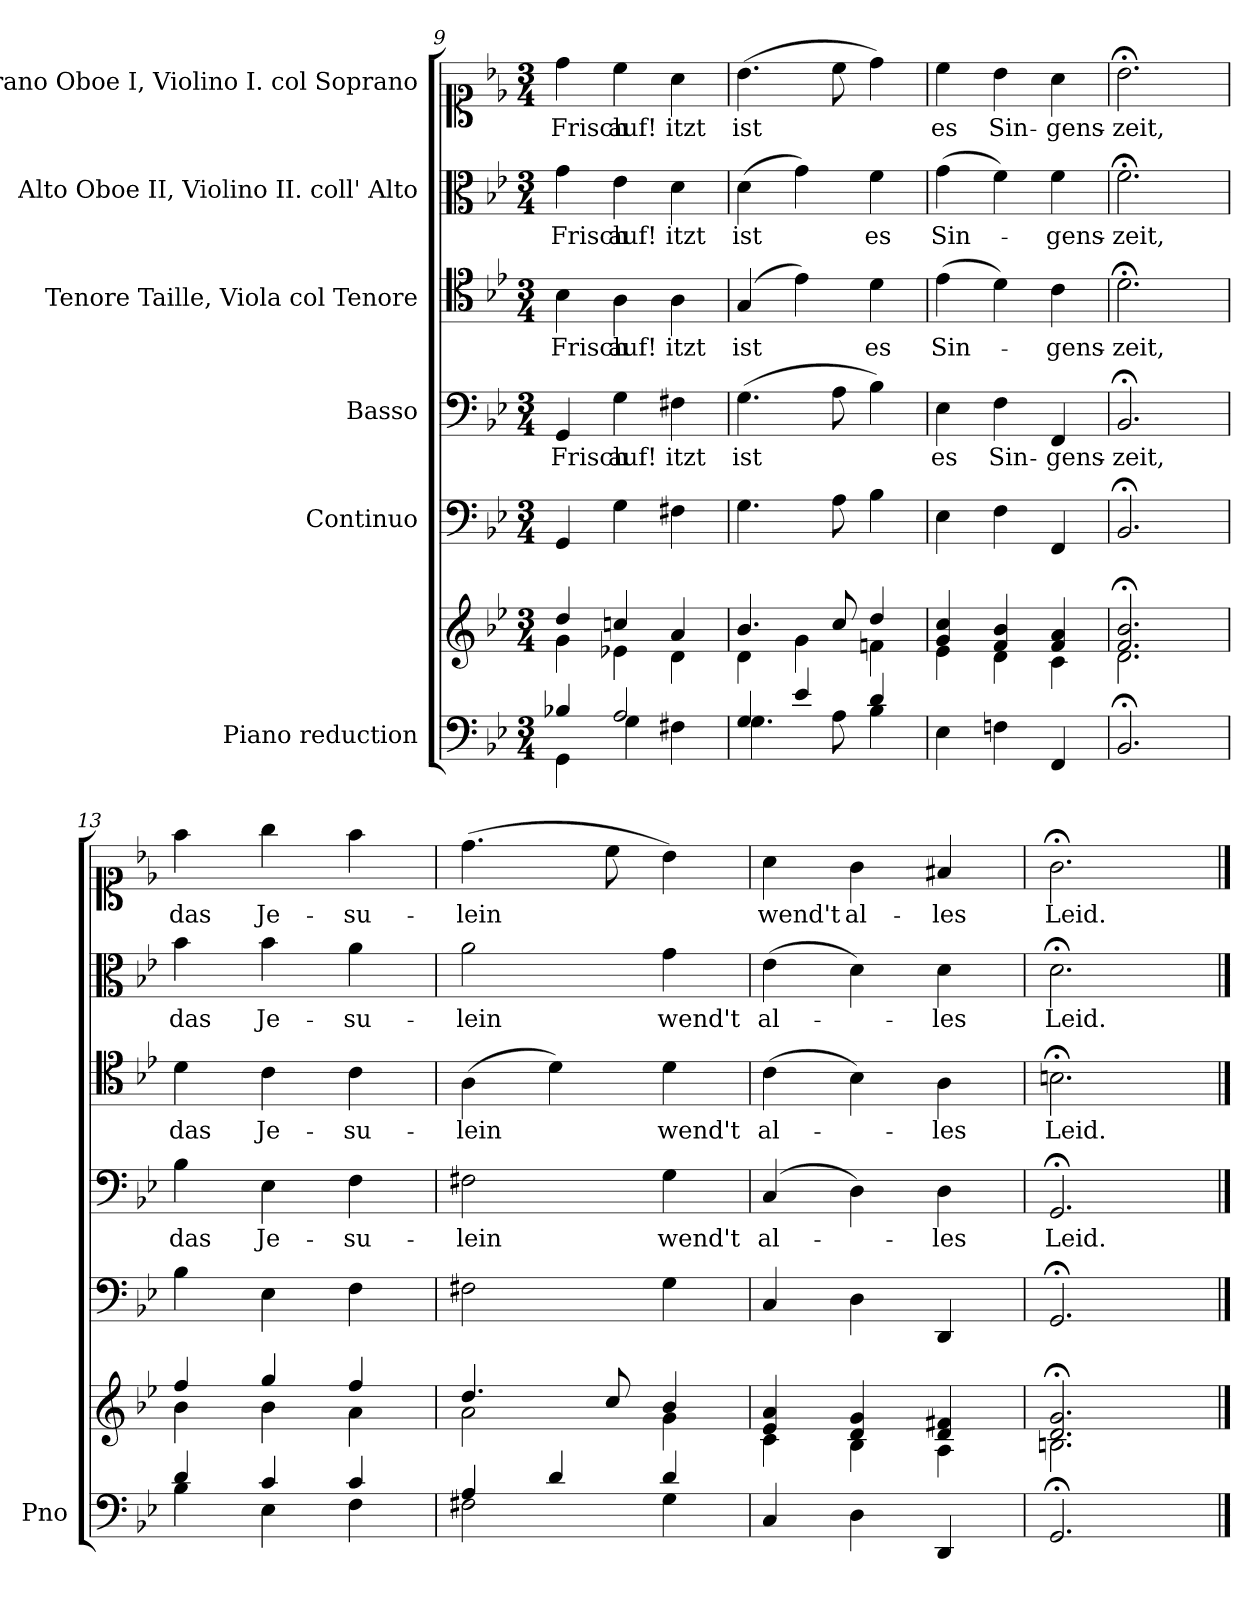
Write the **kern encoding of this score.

**kern	**kern	**kern	**kern	**text	**kern	**text	**kern	**text	**kern	**text
*part6	*part6	*part5	*part4	*part4	*part3	*part3	*part2	*part2	*part1	*part1
*staff7	*staff6	*staff5	*staff4	*staff4	*staff3	*staff3	*staff2	*staff2	*staff1	*staff1
*I"Piano reduction	*	*I"Continuo	*I"Basso	*	*I"Tenore Taille, Viola col Tenore	*	*I"Alto Oboe II, Violino II.  coll' Alto	*	*I"Soprano Oboe I, Violino I.  col Soprano	*
*I'Pno	*	*	*	*	*	*	*	*	*	*
!!LO:LB:g=z
*clefF4	*clefG2	*clefF4	*clefF4	*	*clefC4	*	*clefC3	*	*clefC1	*
*k[b-e-]	*k[b-e-]	*k[b-e-]	*k[b-e-]	*	*k[b-e-]	*	*k[b-e-]	*	*k[b-e-]	*
*M3/4	*M3/4	*M3/4	*M3/4	*	*M3/4	*	*M3/4	*	*M3/4	*
=9	=9	=9	=9	=9	=9	=9	=9	=9	=9	=9
*^	*^	*	*	*	*	*	*	*	*	*
!	!	!	!	!	!	!LO:LY:b	!	!LO:LY:b	!	!LO:LY:b	!	!LO:LY:b
4B-X/	4GG\	4dd/	4g\	4GG/	4GG/	Frisch	4B-\	Frisch	4g\	Frisch	4dd\	Frisch
!	!	!	!	!	!	!LO:LY:b	!	!LO:LY:b	!	!LO:LY:b	!	!LO:LY:b
2A/	4G\	4ccn/	4e-X\	4G\	4G\	auf!	4A\	auf!	4e-\	auf!	4cc\	auf!
!	!	!	!	!	!	!LO:LY:b	!	!LO:LY:b	!	!LO:LY:b	!	!LO:LY:b
.	4F#X\	4a/	4d\	4F#X\	4F#X\	itzt	4A\	itzt	4d\	itzt	4a\	itzt
=10	=10	=10	=10	=10	=10	=10	=10	=10	=10	=10	=10	=10
!	!	!	!	!	!	!LO:LY:b	!	!LO:LY:b	!	!LO:LY:b	!	!LO:LY:b
4G/	4.G\	4.b-/	4d\	4.G\	(4.G\	ist	(4G/	ist	(4d\	ist	(4.b-\	ist
4e-/	.	.	4g\	.	.	.	4e-\)	.	4g\)	.	.	.
.	8A\	8cc/	.	8A\	8A\	.	.	.	.	.	8cc\	.
!	!	!	!	!	!	!	!	!LO:LY:b	!	!LO:LY:b	!	!
4d/	4B-\	4dd/	4fn\	4B-\	4B-\)	.	4d\	es	4f\	es	4dd\)	.
=11	=11	=11	=11	=11	=11	=11	=11	=11	=11	=11	=11	=11
!	!	!	!	!	!	!LO:LY:b	!	!LO:LY:b	!	!LO:LY:b	!	!LO:LY:b
*v	*v	*	*	*	*	*	*	*	*	*	*	*
4E-\	4g/ 4cc/	4e-\	4E-\	4E-\	es	(4e-\	Sin-	(4g\	Sin-	4cc\	es
!	!	!	!	!	!LO:LY:b	!	!	!	!	!	!LO:LY:b
4Fn\	4f/ 4b-/	4d\	4F\	4F\	Sin-	4d\)	.	4f\)	.	4b-\	Sin-
!	!	!	!	!	!LO:LY:b	!	!LO:LY:b	!	!LO:LY:b	!	!LO:LY:b
4FF/	4f/ 4a/	4c\	4FF/	4FF/	-gens-	4c\	-gens-	4f\	-gens-	4a\	-gens-
=12	=12	=12	=12	=12	=12	=12	=12	=12	=12	=12	=12
!	!	!	!	!	!LO:LY:b	!	!LO:LY:b	!	!LO:LY:b	!	!LO:LY:b
2.BB-;/	2.f/;< 2.b-/;<	2.d\	2.BB-;</	2.BB-;</	-zeit,	2.d;<\	-zeit,	2.f;<\	-zeit,	2.b-;<\	-zeit,
=13	=13	=13	=13	=13	=13	=13	=13	=13	=13	=13	=13
*^	*	*	*	*	*	*	*	*	*	*	*
!	!	!	!	!	!	!LO:LY:b	!	!LO:LY:b	!	!LO:LY:b	!	!LO:LY:b
4d/	4B-\	4ff/	4b-\	4B-\	4B-\	das	4d\	das	4b-\	das	4ff\	das
!	!	!	!	!	!	!LO:LY:b	!	!LO:LY:b	!	!LO:LY:b	!	!LO:LY:b
4c/	4E-\	4gg/	4b-\	4E-\	4E-\	Je-	4c\	Je-	4b-\	Je-	4gg\	Je-
!	!	!	!	!	!	!LO:LY:b	!	!LO:LY:b	!	!LO:LY:b	!	!LO:LY:b
4c/	4F\	4ff/	4a\	4F\	4F\	-su-	4c\	-su-	4a\	-su-	4ff\	-su-
=14	=14	=14	=14	=14	=14	=14	=14	=14	=14	=14	=14	=14
!	!	!	!	!	!	!LO:LY:b	!	!LO:LY:b	!	!LO:LY:b	!	!LO:LY:b
4A/	2F#X\	4.dd/	2a\	2F#X\	2F#X\	-lein	(4A\	-lein	2a\	-lein	(4.dd\	-lein
4d/	.	.	.	.	.	.	4d\)	.	.	.	.	.
.	.	8cc/	.	.	.	.	.	.	.	.	8cc\	.
!	!	!	!	!	!	!LO:LY:b	!	!LO:LY:b	!	!LO:LY:b	!	!
4d/	4G\	4b-/	4g\	4G\	4G\	wend't	4d\	wend't	4g\	wend't	4b-\)	.
=15	=15	=15	=15	=15	=15	=15	=15	=15	=15	=15	=15	=15
!	!	!	!	!	!	!LO:LY:b	!	!LO:LY:b	!	!LO:LY:b	!	!LO:LY:b
*v	*v	*	*	*	*	*	*	*	*	*	*	*
4C/	4e-/ 4a/	4c\	4C/	(4C/	al-	(4c\	al-	(4e-\	al-	4a\	wend't
!	!	!	!	!	!	!	!	!	!	!	!LO:LY:b
4D\	4d/ 4g/	4B-\	4D\	4D\)	.	4B-\)	.	4d\)	.	4g\	al-
!	!	!	!	!	!LO:LY:b	!	!LO:LY:b	!	!LO:LY:b	!	!LO:LY:b
4DD/	4d/ 4f#X/	4A\	4DD/	4D\	-les	4A\	-les	4d\	-les	4f#X/	-les
=16	=16	=16	=16	=16	=16	=16	=16	=16	=16	=16	=16
!	!	!	!	!	!LO:LY:b	!	!LO:LY:b	!	!LO:LY:b	!	!LO:LY:b
2.GG;/	2.d/;< 2.g/;<	2.Bn\	2.GG;</	2.GG;</	Leid.	2.Bn;<\	Leid.	2.d;<\	Leid.	2.g;<\	Leid.
*	*v	*v	*	*	*	*	*	*	*	*	*
==	==	==	==	==	==	==	==	==	==	==
*-	*-	*-	*-	*-	*-	*-	*-	*-	*-	*-
